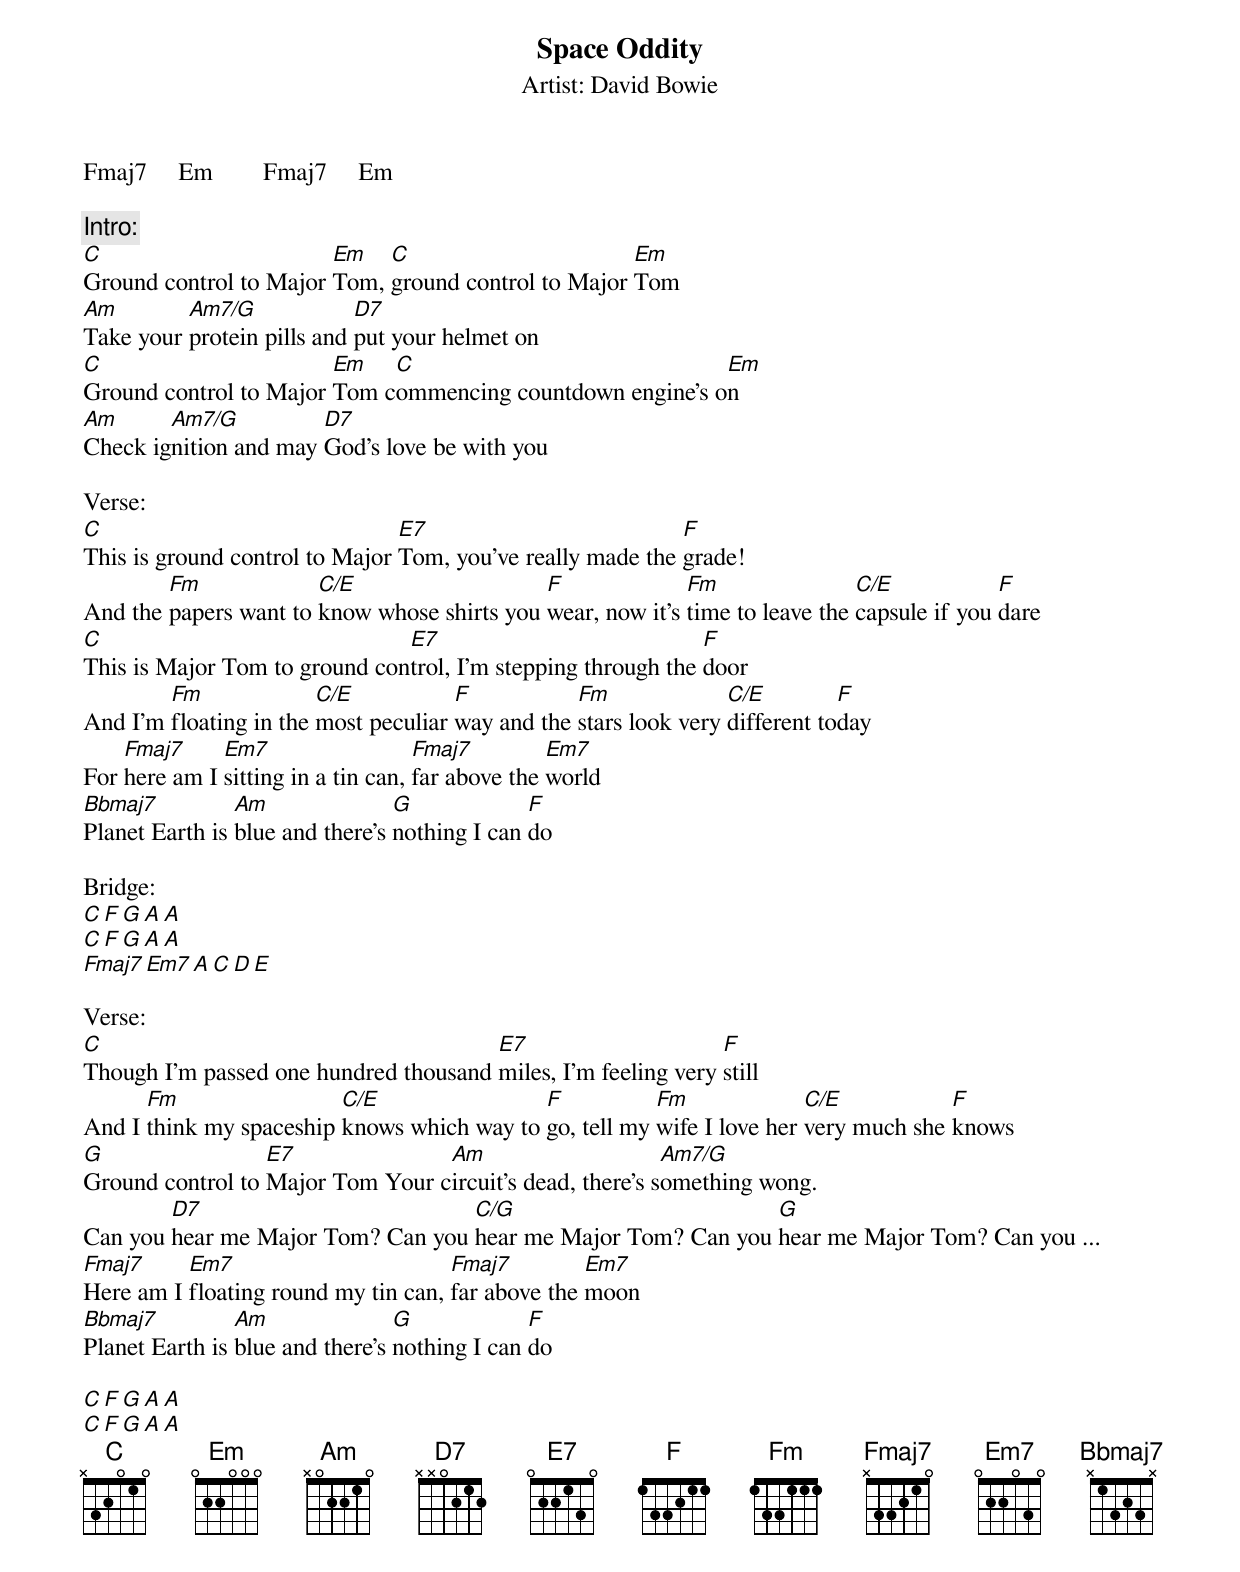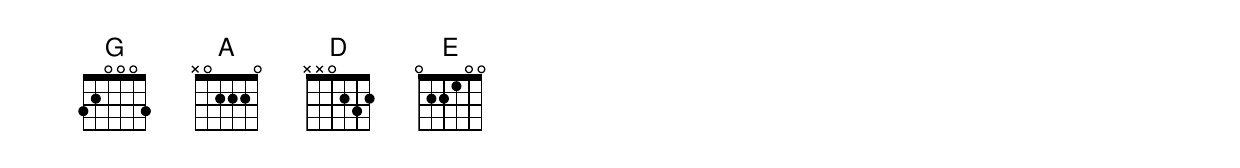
Space Oddity
Artist: David Bowie

Fmaj7     Em        Fmaj7     Em

Intro:
C                       Em   C                       Em
Ground control to Major Tom, ground control to Major Tom
Am        Am7/G             D7
Take your protein pills and put your helmet on
C                       Em   C                             Em
Ground control to Major Tom commencing countdown engine's on
Am      Am7/G          D7
Check ignition and may God's love be with you

Verse:
C                               E7                          F
This is ground control to Major Tom, you've really made the grade!
        Fm             C/E                   F              Fm                C/E            F
And the papers want to know whose shirts you wear, now it's time to leave the capsule if you dare
C                              E7                             F
This is Major Tom to ground control, I'm stepping through the door
        Fm              C/E           F           Fm              C/E         F
And I'm floating in the most peculiar way and the stars look very different today
    Fmaj7     Em7                   Fmaj7         Em7
For here am I sitting in a tin can, far above the world
Bbmaj7          Am               G             F
Planet Earth is blue and there's nothing I can do

Bridge:
C         F         G         A   A
C         F         G         A   A
Fmaj7     Em7     A    C    D    E

Verse:
C                                      E7                      F
Though I'm passed one hundred thousand miles, I'm feeling very still
      Fm                 C/E                F           Fm              C/E           F
And I think my spaceship knows which way to go, tell my wife I love her very much she knows
G                 E7              Am                      Am7/G
Ground control to Major Tom Your circuit's dead, there's something wong.
        D7                         C/G                        G
Can you hear me Major Tom? Can you hear me Major Tom? Can you hear me Major Tom? Can you ...
Fmaj7     Em7                        Fmaj7         Em7
Here am I floating round my tin can, far above the moon
Bbmaj7          Am               G             F
Planet Earth is blue and there's nothing I can do

C         F         G         A    A
C         F         G         A    A
